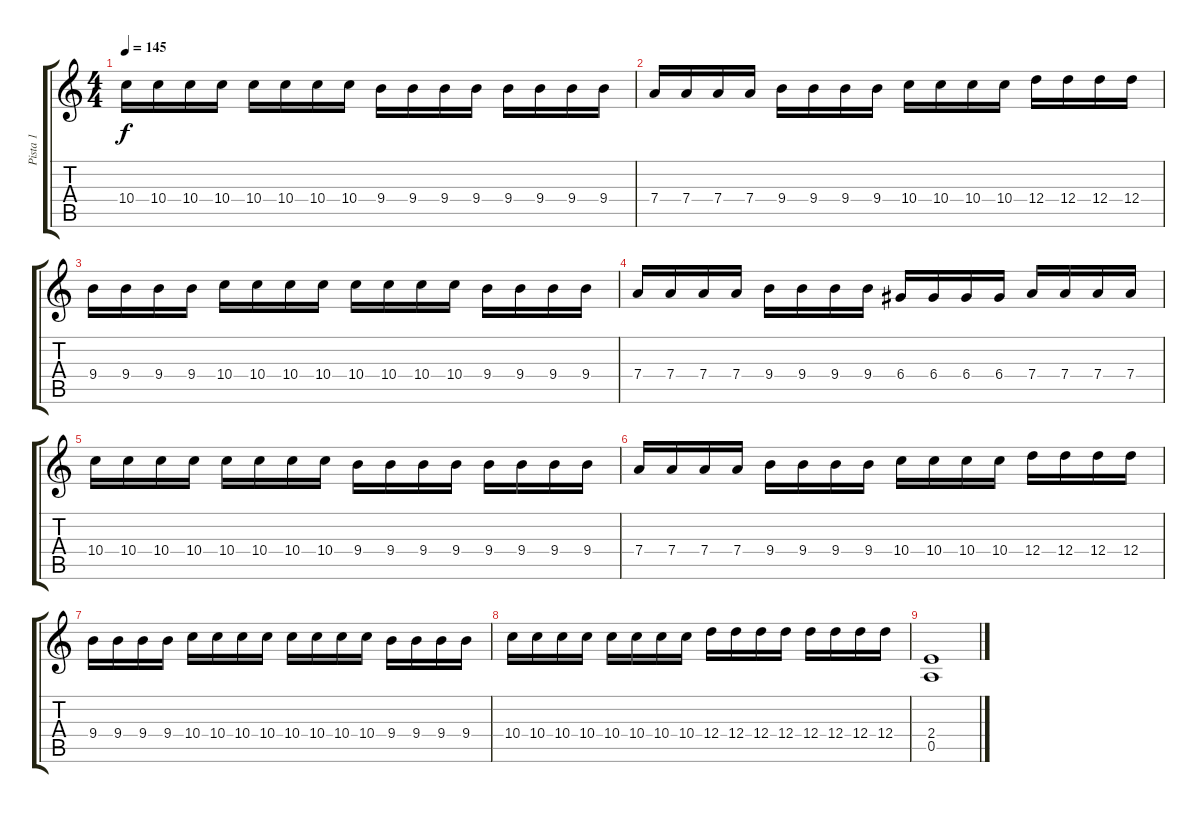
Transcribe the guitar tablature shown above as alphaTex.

\track ("Pista 1" "Pista 1") {instrument distortionguitar}
\staff {score tabs}
\tuning (E4 B3 G3 D3 A2 E2) {hide}
\ts (4 4)
\tempo 145
\clef g2
\ks c
10.4.16{dy f} 10.4.16 10.4.16 10.4.16 10.4.16 10.4.16 10.4.16 10.4.16 9.4.16 9.4.16 9.4.16 9.4.16 9.4.16 9.4.16 9.4.16 9.4.16 |
7.4.16 7.4.16 7.4.16 7.4.16 9.4.16 9.4.16 9.4.16 9.4.16 10.4.16 10.4.16 10.4.16 10.4.16 12.4.16 12.4.16 12.4.16 12.4.16 |
9.4.16 9.4.16 9.4.16 9.4.16 10.4.16 10.4.16 10.4.16 10.4.16 10.4.16 10.4.16 10.4.16 10.4.16 9.4.16 9.4.16 9.4.16 9.4.16 |
7.4.16 7.4.16 7.4.16 7.4.16 9.4.16 9.4.16 9.4.16 9.4.16 6.4.16 6.4.16 6.4.16 6.4.16 7.4.16 7.4.16 7.4.16 7.4.16 |
10.4.16 10.4.16 10.4.16 10.4.16 10.4.16 10.4.16 10.4.16 10.4.16 9.4.16 9.4.16 9.4.16 9.4.16 9.4.16 9.4.16 9.4.16 9.4.16 |
7.4.16 7.4.16 7.4.16 7.4.16 9.4.16 9.4.16 9.4.16 9.4.16 10.4.16 10.4.16 10.4.16 10.4.16 12.4.16 12.4.16 12.4.16 12.4.16 |
9.4.16 9.4.16 9.4.16 9.4.16 10.4.16 10.4.16 10.4.16 10.4.16 10.4.16 10.4.16 10.4.16 10.4.16 9.4.16 9.4.16 9.4.16 9.4.16 |
10.4.16 10.4.16 10.4.16 10.4.16 10.4.16 10.4.16 10.4.16 10.4.16 12.4.16 12.4.16 12.4.16 12.4.16 12.4.16 12.4.16 12.4.16 12.4.16 |
(2.4 0.5).1
